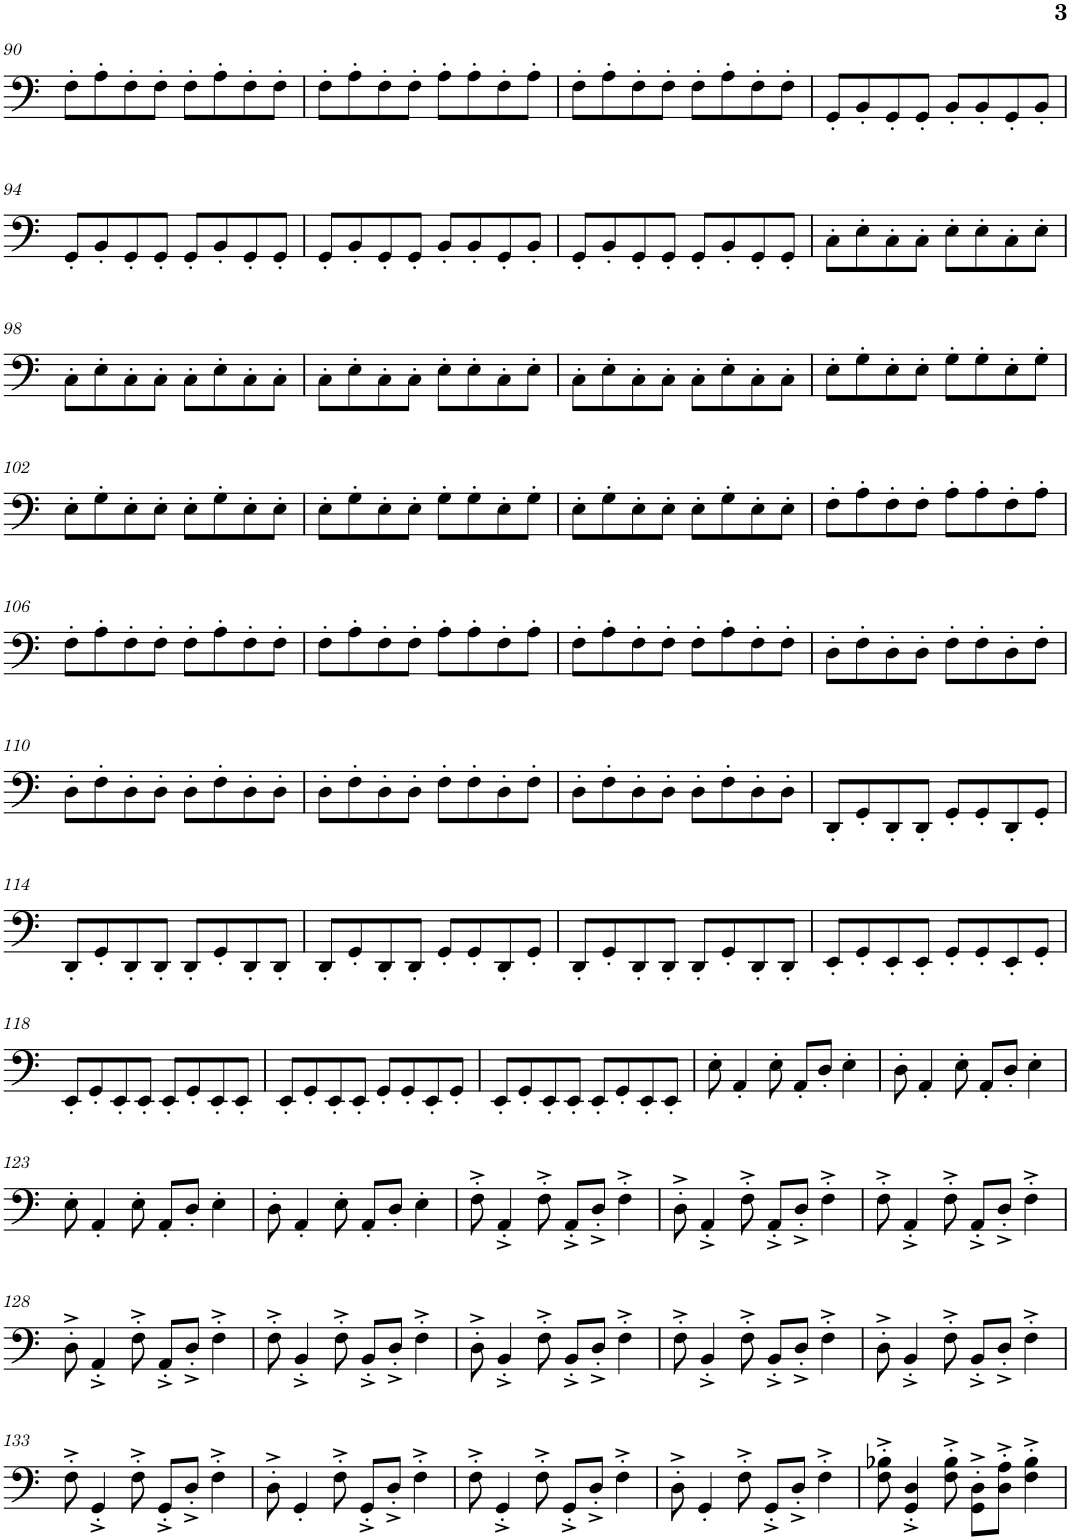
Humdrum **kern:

**kern
*part1
*staff1
*I"Violoncelo
*I'Vc.
!!LO:PB:g=z
*clefF4
*k[]
*M4/4
=90
8F'\L
8A'\
8F'\
8F'\J
8F'\L
8A'\
8F'\
8F'\J
=91
8F'\L
8A'\
8F'\
8F'\J
8A'\L
8A'\
8F'\
8A'\J
=92
8F'\L
8A'\
8F'\
8F'\J
8F'\L
8A'\
8F'\
8F'\J
=93
8GG'/L
8BB'/
8GG'/
8GG'/J
8BB'/L
8BB'/
8GG'/
8BB'/J
!!LO:LB:g=z
=94
8GG'/L
8BB'/
8GG'/
8GG'/J
8GG'/L
8BB'/
8GG'/
8GG'/J
=95
8GG'/L
8BB'/
8GG'/
8GG'/J
8BB'/L
8BB'/
8GG'/
8BB'/J
=96
8GG'/L
8BB'/
8GG'/
8GG'/J
8GG'/L
8BB'/
8GG'/
8GG'/J
=97
8C'\L
8E'\
8C'\
8C'\J
8E'\L
8E'\
8C'\
8E'\J
!!LO:LB:g=z
=98
8C'\L
8E'\
8C'\
8C'\J
8C'\L
8E'\
8C'\
8C'\J
=99
8C'\L
8E'\
8C'\
8C'\J
8E'\L
8E'\
8C'\
8E'\J
=100
8C'\L
8E'\
8C'\
8C'\J
8C'\L
8E'\
8C'\
8C'\J
=101
8E'\L
8G'\
8E'\
8E'\J
8G'\L
8G'\
8E'\
8G'\J
!!LO:LB:g=z
=102
8E'\L
8G'\
8E'\
8E'\J
8E'\L
8G'\
8E'\
8E'\J
=103
8E'\L
8G'\
8E'\
8E'\J
8G'\L
8G'\
8E'\
8G'\J
=104
8E'\L
8G'\
8E'\
8E'\J
8E'\L
8G'\
8E'\
8E'\J
=105
8F'\L
8A'\
8F'\
8F'\J
8A'\L
8A'\
8F'\
8A'\J
!!LO:LB:g=z
=106
8F'\L
8A'\
8F'\
8F'\J
8F'\L
8A'\
8F'\
8F'\J
=107
8F'\L
8A'\
8F'\
8F'\J
8A'\L
8A'\
8F'\
8A'\J
=108
8F'\L
8A'\
8F'\
8F'\J
8F'\L
8A'\
8F'\
8F'\J
=109
8D'\L
8F'\
8D'\
8D'\J
8F'\L
8F'\
8D'\
8F'\J
!!LO:LB:g=z
=110
8D'\L
8F'\
8D'\
8D'\J
8D'\L
8F'\
8D'\
8D'\J
=111
8D'\L
8F'\
8D'\
8D'\J
8F'\L
8F'\
8D'\
8F'\J
=112
8D'\L
8F'\
8D'\
8D'\J
8D'\L
8F'\
8D'\
8D'\J
=113
8DD'/L
8GG'/
8DD'/
8DD'/J
8GG'/L
8GG'/
8DD'/
8GG'/J
!!LO:LB:g=z
=114
8DD'/L
8GG'/
8DD'/
8DD'/J
8DD'/L
8GG'/
8DD'/
8DD'/J
=115
8DD'/L
8GG'/
8DD'/
8DD'/J
8GG'/L
8GG'/
8DD'/
8GG'/J
=116
8DD'/L
8GG'/
8DD'/
8DD'/J
8DD'/L
8GG'/
8DD'/
8DD'/J
=117
8EE'/L
8GG'/
8EE'/
8EE'/J
8GG'/L
8GG'/
8EE'/
8GG'/J
!!LO:LB:g=z
=118
8EE'/L
8GG'/
8EE'/
8EE'/J
8EE'/L
8GG'/
8EE'/
8EE'/J
=119
8EE'/L
8GG'/
8EE'/
8EE'/J
8GG'/L
8GG'/
8EE'/
8GG'/J
=120
8EE'/L
8GG'/
8EE'/
8EE'/J
8EE'/L
8GG'/
8EE'/
8EE'/J
=121
8E'\
4AA'/
8E'\
8AA'/L
8D'/J
4E'\
=122
8D'\
4AA'/
8E'\
8AA'/L
8D'/J
4E'\
!!LO:LB:g=z
=123
8E'\
4AA'/
8E'\
8AA'/L
8D'/J
4E'\
=124
8D'\
4AA'/
8E'\
8AA'/L
8D'/J
4E'\
=125
8F'^\
4AA'^/
8F'^\
8AA'^/L
8D'^/J
4F'^\
=126
8D'^\
4AA'^/
8F'^\
8AA'^/L
8D'^/J
4F'^\
=127
8F'^\
4AA'^/
8F'^\
8AA'^/L
8D'^/J
4F'^\
!!LO:LB:g=z
=128
8D'^\
4AA'^/
8F'^\
8AA'^/L
8D'^/J
4F'^\
=129
8F'^\
4BB'^/
8F'^\
8BB'^/L
8D'^/J
4F'^\
=130
8D'^\
4BB'^/
8F'^\
8BB'^/L
8D'^/J
4F'^\
=131
8F'^\
4BB'^/
8F'^\
8BB'^/L
8D'^/J
4F'^\
=132
8D'^\
4BB'^/
8F'^\
8BB'^/L
8D'^/J
4F'^\
!!LO:LB:g=z
=133
8F'^\
4GG'^/
8F'^\
8GG'^/L
8D'^/J
4F'^\
=134
8D'^\
4GG'/
8F'^\
8GG'^/L
8D'^/J
4F'^\
=135
8F'^\
4GG'^/
8F'^\
8GG'^/L
8D'^/J
4F'^\
=136
8D'^\
4GG'/
8F'^\
8GG'^/L
8D'^/J
4F'^\
=137
8F\'^ 8B-X\'^
4GG/'^ 4D/'^
8F\'^ 8B-\'^
8GG\'^ 8D\'^L
8D\'^ 8A\'^J
4F\'^ 4B-\'^
=
*-
